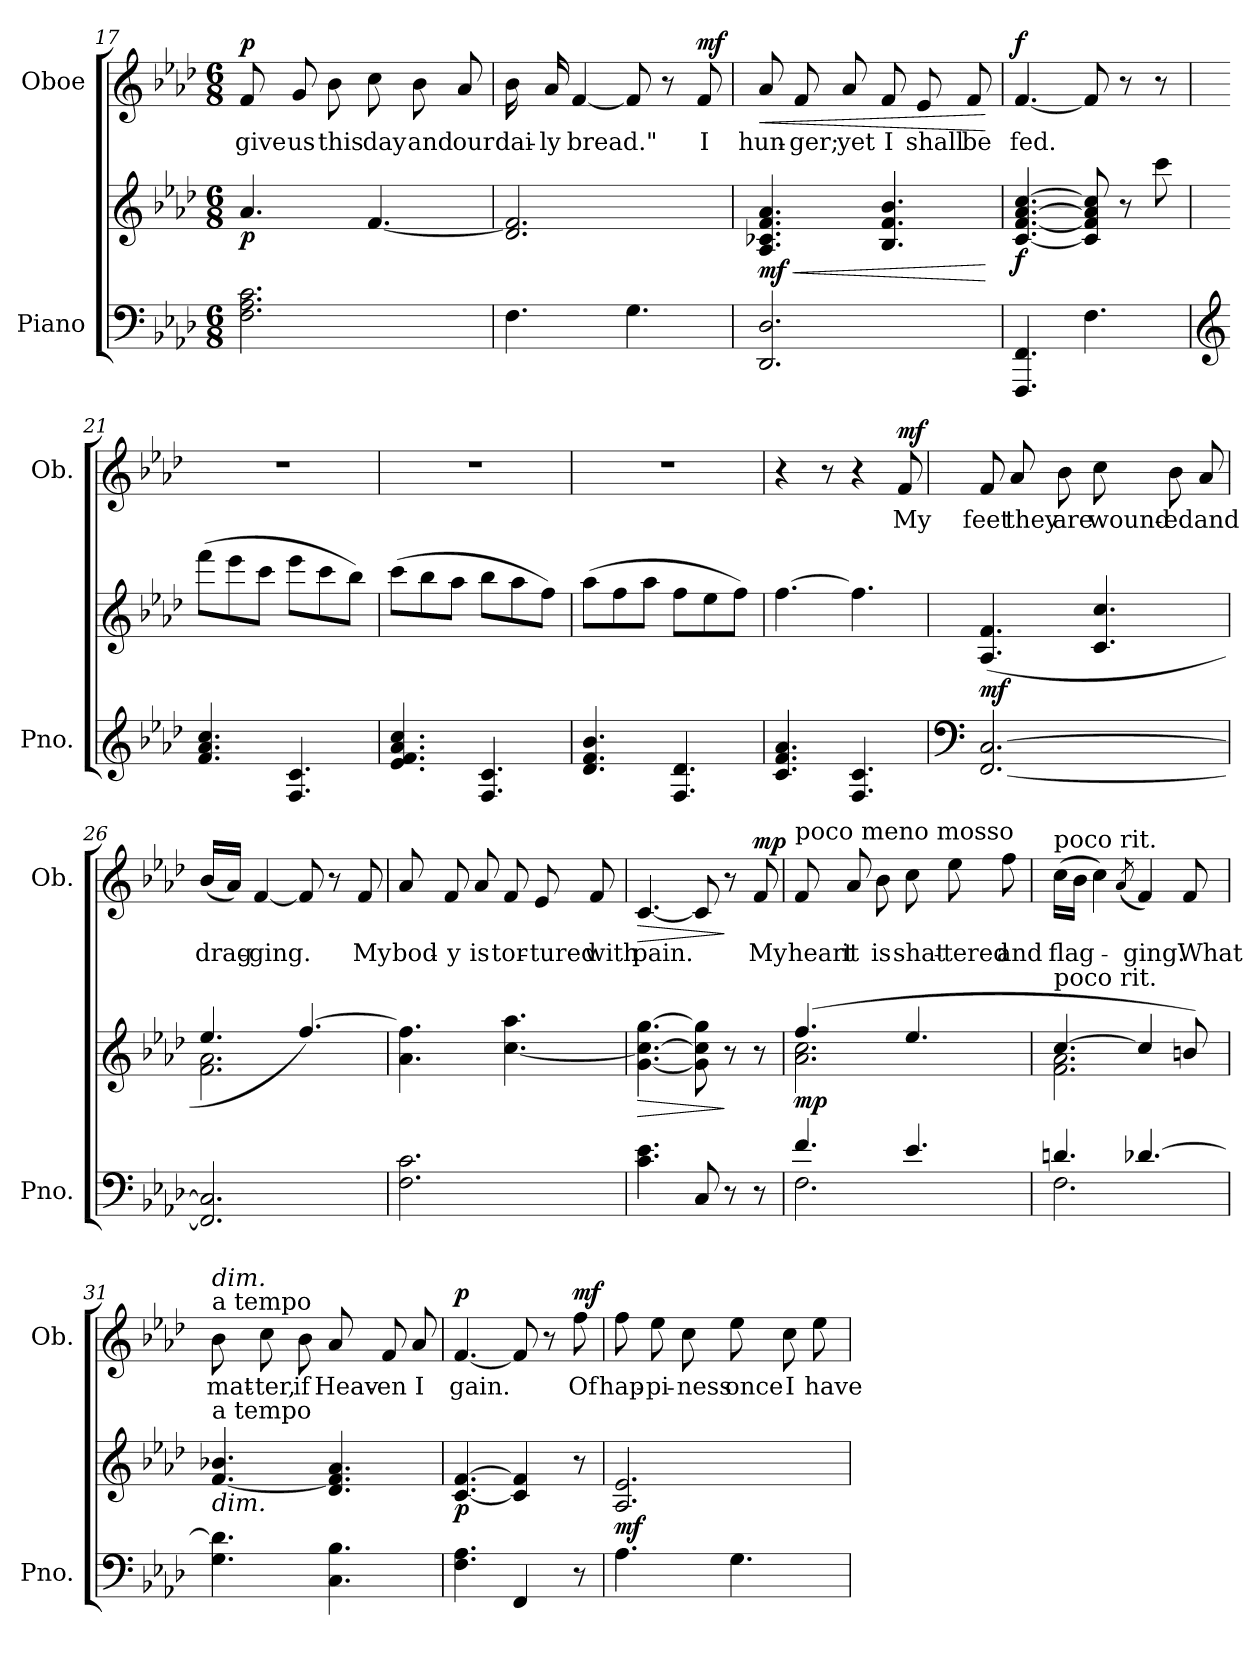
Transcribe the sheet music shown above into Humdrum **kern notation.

**kern	**kern	**dynam	**kern	**text	**dynam
*part2	*part2	*part2	*part1	*part1	*part1
*staff3	*staff2	*staff2/3	*staff1	*staff1	*staff1
*I"Piano	*	*	*I"Oboe	*	*
*I'Pno.	*	*	*I'Ob.	*	*
*clefF4	*clefG2	*	*clefG2	*	*
*k[b-e-a-d-]	*k[b-e-a-d-]	*	*k[b-e-a-d-]	*	*
*M6/8	*M6/8	*	*M6/8	*	*
=17	=17	=17	=17	=17	=17
!	!	!LO:DY:b	!	!LO:LY:b	!LO:DY:a
2.F\ 2.A-\ 2.c\	4.a-/	p	8f/	give	p
!	!	!	!	!LO:LY:b	!
.	.	.	8g/	us	.
!	!	!	!	!LO:LY:b	!
.	.	.	8b-\	this	.
!	!	!	!	!LO:LY:b	!
.	[4.f/	.	8cc\	day	.
!	!	!	!	!LO:LY:b	!
.	.	.	8b-\	and	.
!	!	!	!	!LO:LY:b	!
.	.	.	8a-/	our	.
=18	=18	=18	=18	=18	=18
!	!	!	!	!LO:LY:b	!
4.F\	2.d-/ 2.f/]	.	16b-\	dai-	.
!	!	!	!	!LO:LY:b	!
.	.	.	16a-/	-ly	.
!	!	!	!	!LO:LY:b	!
.	.	.	[4f/	bread."	.
4.G\	.	.	8f/]	.	.
.	.	.	8r	.	.
!	!	!	!	!LO:LY:b	!LO:DY:a
.	.	.	8f/	I	mf
!!LO:LB:g=z
=19	=19	=19	=19	=19	=19
!	!	!LO:HP:b	!	!LO:LY:b	!LO:HP:b
!	!	!LO:DY:n=1:b	!	!	!
2.DD-/ 2.D-/	4.A-/ 4.c-X/ 4.f/ 4.a-/	< mf	8a-/	hun-	<
!	!	!	!	!LO:LY:b	!
.	.	.	8f/	-ger;	.
!	!	!	!	!LO:LY:b	!
.	.	.	8a-/	yet	.
!	!	!	!	!LO:LY:b	!
.	4.B-/ 4.f/ 4.b-/	.	8f/	I	.
!	!	!	!	!LO:LY:b	!
.	.	.	8e-/	shall	.
!	!	!	!	!LO:LY:b	!
.	.	.	8f/	be	.
.	.	[	.	.	[
=20	=20	=20	=20	=20	=20
!	!	!LO:DY:b	!	!LO:LY:b	!LO:DY:a
4.FFF/ 4.FF/	[4.c/ [4.f/ [4.a-/ [4.cc/	f	[4.f/	fed.	f
4.F\	8c/] 8f/] 8a-/] 8cc/]	.	8f/]	.	.
.	8r	.	8r	.	.
.	8ccc\	.	8r	.	.
=21	=21	=21	=21	=21	=21
*clefG2	*	*	*	*	*
4.f/ 4.a-/ 4.cc/	(8fff\L	.	2.r	.	.
.	8eee-\	.	.	.	.
.	8ccc\J	.	.	.	.
4.F/ 4.c/	8eee-\L	.	.	.	.
.	8ccc\	.	.	.	.
.	8bb-\J)	.	.	.	.
=22	=22	=22	=22	=22	=22
4.e-/ 4.f/ 4.a-/ 4.cc/	(8ccc\L	.	2.r	.	.
.	8bb-\	.	.	.	.
.	8aa-\J	.	.	.	.
4.F/ 4.c/	8bb-\L	.	.	.	.
.	8aa-\	.	.	.	.
.	8ff\J)	.	.	.	.
=23	=23	=23	=23	=23	=23
4.d-/ 4.f/ 4.b-/	(8aa-\L	.	2.r	.	.
.	8ff\	.	.	.	.
.	8aa-\J	.	.	.	.
4.F/ 4.d-/	8ff\L	.	.	.	.
.	8ee-\	.	.	.	.
.	8ff\J)	.	.	.	.
!!LO:LB:g=z
=24	=24	=24	=24	=24	=24
4.c/ 4.f/ 4.a-/	[4.ff\	.	4r	.	.
.	.	.	8r	.	.
4.F/ 4.c/	4.ff\]	.	4r	.	.
!	!	!	!	!LO:LY:b	!LO:DY:a
.	.	.	8f/	My	mf
=25	=25	=25	=25	=25	=25
*clefF4	*	*	*	*	*
!	!	!LO:DY:b	!	!LO:LY:b	!
[2.FF/ [2.C/	(4.A-/ 4.f/	mf	8f/	feet	.
!	!	!	!	!LO:LY:b	!
.	.	.	8a-/	they	.
!	!	!	!	!LO:LY:b	!
.	.	.	8b-\	are	.
!	!	!	!	!LO:LY:b	!
.	4.c/ 4.cc/	.	8cc\	wound-	.
!	!	!	!	!LO:LY:b	!
.	.	.	8b-\	-ed	.
!	!	!	!	!LO:LY:b	!
.	.	.	8a-/	and	.
=26	=26	=26	=26	=26	=26
*	*^	*	*	*	*
!	!	!	!	!	!LO:LY:b	!
2.FF/] 2.C/]	4.ee-/	2.f\ 2.a-\	.	(16b-/LL	drag-	.
.	.	.	.	16a-/JJ)	.	.
!	!	!	!	!	!LO:LY:b	!
.	.	.	.	[4f/	-ging.	.
.	[4.ff/)	.	.	8f/]	.	.
.	.	.	.	8r	.	.
!	!	!	!	!	!LO:LY:b	!
.	.	.	.	8f/	My	.
*	*v	*v	*	*	*	*
=27	=27	=27	=27	=27	=27
!	!	!	!	!LO:LY:b	!
2.F\ 2.c\	4.a-\ 4.ff\]	.	8a-/	bod-	.
!	!	!	!	!LO:LY:b	!
.	.	.	8f/	-y	.
!	!	!	!	!LO:LY:b	!
.	.	.	8a-/	is	.
!	!	!	!	!LO:LY:b	!
.	[4.cc\ 4.aa-\	.	8f/	tor-	.
!	!	!	!	!LO:LY:b	!
.	.	.	8e-/	-tured	.
!	!	!	!	!LO:LY:b	!
.	.	.	8f/	with	.
!!LO:PB:g=z
=28	=28	=28	=28	=28	=28
!	!	!LO:HP:b	!	!LO:LY:b	!LO:HP:b
4.c\ 4.e-\	[4.g\ 4.cc\_ [4.gg\	>	[4.c/	pain.	>
8C/	8g\] 8cc\] 8gg\]	.	8c/]	.	.
8r	8r	]	8r	.	]
!	!	!	!	!LO:LY:b	!LO:DY:a
8r	8r	.	8f/	My	mp
=29	=29	=29	=29	=29	=29
*^	*^	*	*	*	*
!	!	!	!	!	!LO:TX:a:t=poco meno mosso	!	!
!	!	!	!	!LO:DY:b	!	!LO:LY:b	!
4.f/	2.F\	(4.ff/	2.a-\ 2.cc\	mp	8f/	heart	.
!	!	!	!	!	!	!LO:LY:b	!
.	.	.	.	.	8a-/	it	.
!	!	!	!	!	!	!LO:LY:b	!
.	.	.	.	.	8b-\	is	.
!	!	!	!	!	!	!LO:LY:b	!
4.e-/	.	4.ee-/	.	.	8cc\	shat-	.
!	!	!	!	!	!	!LO:LY:b	!
.	.	.	.	.	8ee-\	-tered	.
!	!	!	!	!	!	!LO:LY:b	!
.	.	.	.	.	8ff\	and	.
=30	=30	=30	=30	=30	=30	=30	=30
!	!	!	!	!	!LO:TX:a:t=poco rit.	!	!
!	!	!LO:TX:a:t=poco rit.	!	!	!	!	!
!	!	!	!	!	!	!LO:LY:b	!
4.dn/	2.F\	[4.cc/	2.f\ 2.a-\	.	(16cc\LL	flag-	.
.	.	.	.	.	16b-\JJ	.	.
.	.	.	.	.	4cc\)	.	.
.	.	.	.	.	(8qa-/	.	.
!	!	!	!	!	!	!LO:LY:b	!
[4.d-X/	.	4cc/]	.	.	4f/)	-ging.	.
!	!	!	!	!	!	!LO:LY:b	!
.	.	8bn/)	.	.	8f/	What	.
*v	*v	*	*	*	*	*	*
*	*v	*v	*	*	*	*
=31	=31	=31	=31	=31	=31
!	!	!	!LO:TX:a:t=a tempo	!	!
!	!	!	!LO:TX:a:i:t=dim.	!	!
!	!LO:TX:a:t=a tempo	!	!	!	!
!	!LO:TX:b:i:t=dim.	!	!	!	!
!	!	!	!	!LO:LY:b	!
4.G\ 4.d-\]	[4.f/ 4.b-X/	.	8b-\	mat-	.
!	!	!	!	!LO:LY:b	!
.	.	.	8cc\	-ter,	.
!	!	!	!	!LO:LY:b	!
.	.	.	8b-\	if	.
!	!	!	!	!LO:LY:b	!
4.C\ 4.B-\	4.d-/ 4.f/] 4.a-/	.	8a-/	Heav-	.
!	!	!	!	!LO:LY:b	!
.	.	.	8f/	-en	.
!	!	!	!	!LO:LY:b	!
.	.	.	8a-/	I	.
!!LO:LB:g=z
=32	=32	=32	=32	=32	=32
!	!	!LO:DY:b	!	!LO:LY:b	!LO:DY:a
4.F\ 4.A-\	[4.c/ [4.f/	p	[4.f/	gain.	p
4FF/	4c/] 4f/]	.	8f/]	.	.
.	.	.	8r	.	.
!	!	!	!	!LO:LY:b	!LO:DY:a
8r	8r	.	8ff\	Of	mf
=33	=33	=33	=33	=33	=33
!	!	!LO:DY:b	!	!LO:LY:b	!
4.A-\	2.A-/ 2.e-/	mf	8ff\	hap-	.
!	!	!	!	!LO:LY:b	!
.	.	.	8ee-\	-pi-	.
!	!	!	!	!LO:LY:b	!
.	.	.	8cc\	-ness	.
!	!	!	!	!LO:LY:b	!
4.G\	.	.	8ee-\	once	.
!	!	!	!	!LO:LY:b	!
.	.	.	8cc\	I	.
!	!	!	!	!LO:LY:b	!
.	.	.	8ee-\	have	.
=	=	=	=	=	=
*-	*-	*-	*-	*-	*-
